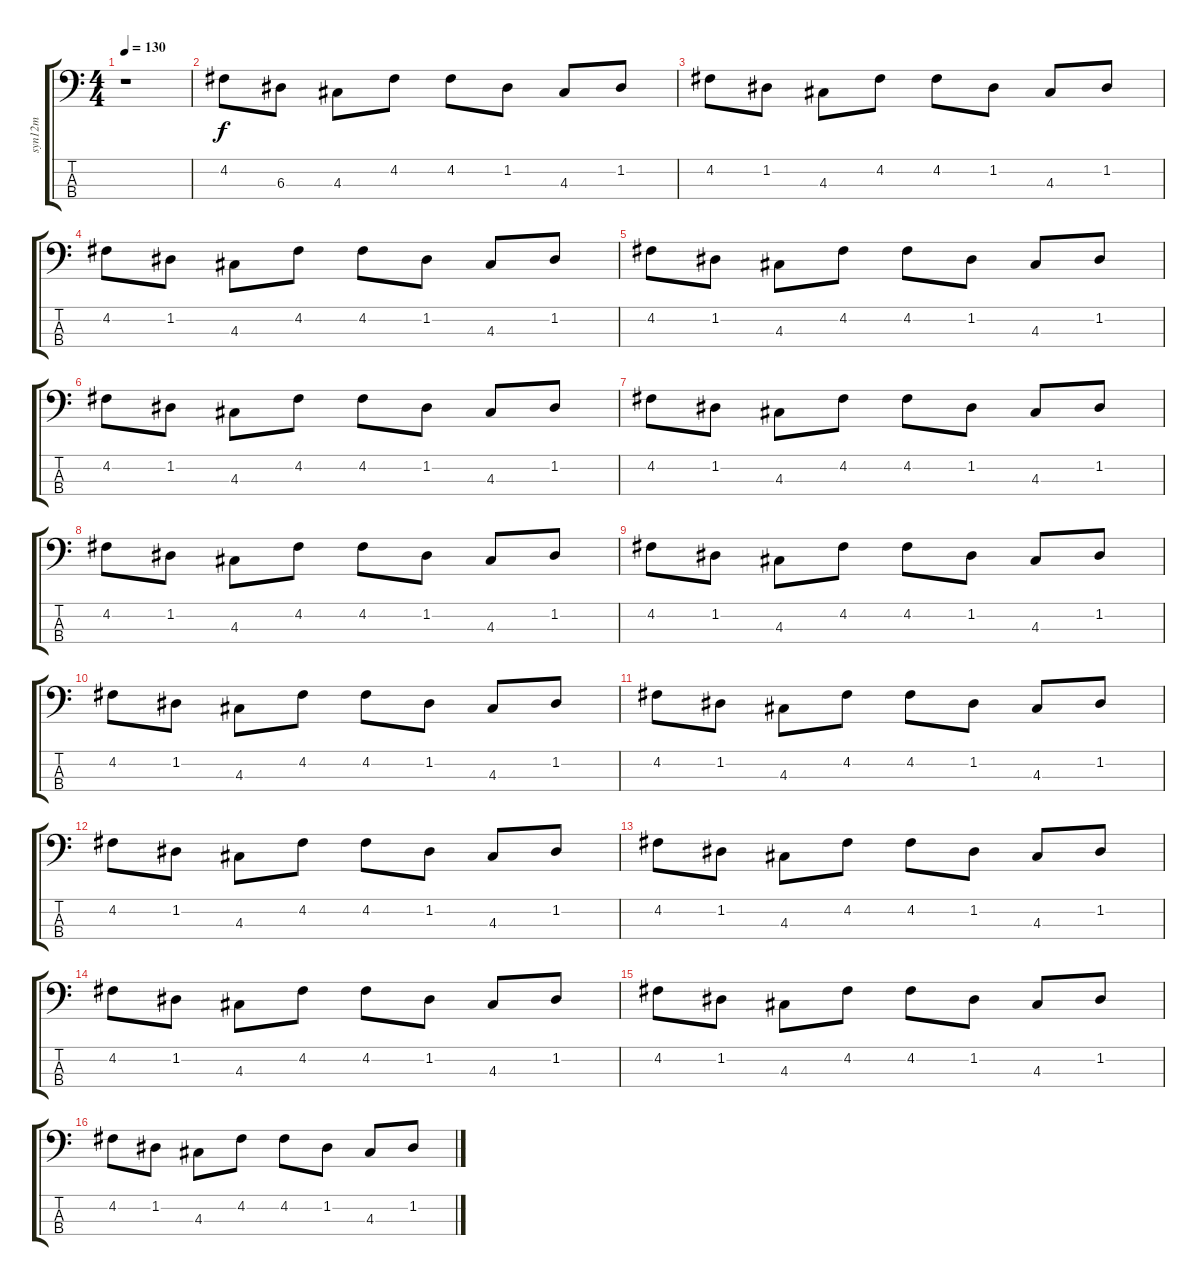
\track ("syn12m              " "syn12m    ") {instrument slapbass1}
\staff {score tabs}
\tuning (G2 D2 A1 E1) {hide}
\ts (4 4)
\tempo 130
\clef f4
\ks c
r.1{dy f instrument slapbass1} |
4.2.8 6.3.8 4.3.8 4.2.8 4.2.8 1.2.8 4.3.8 1.2.8 |
4.2.8 1.2.8 4.3.8 4.2.8 4.2.8 1.2.8 4.3.8 1.2.8 |
4.2.8 1.2.8 4.3.8 4.2.8 4.2.8 1.2.8 4.3.8 1.2.8 |
4.2.8 1.2.8 4.3.8 4.2.8 4.2.8 1.2.8 4.3.8 1.2.8 |
4.2.8 1.2.8 4.3.8 4.2.8 4.2.8 1.2.8 4.3.8 1.2.8 |
4.2.8 1.2.8 4.3.8 4.2.8 4.2.8 1.2.8 4.3.8 1.2.8 |
4.2.8 1.2.8 4.3.8 4.2.8 4.2.8 1.2.8 4.3.8 1.2.8 |
4.2.8 1.2.8 4.3.8 4.2.8 4.2.8 1.2.8 4.3.8 1.2.8 |
4.2.8 1.2.8 4.3.8 4.2.8 4.2.8 1.2.8 4.3.8 1.2.8 |
4.2.8 1.2.8 4.3.8 4.2.8 4.2.8 1.2.8 4.3.8 1.2.8 |
4.2.8 1.2.8 4.3.8 4.2.8 4.2.8 1.2.8 4.3.8 1.2.8 |
4.2.8 1.2.8 4.3.8 4.2.8 4.2.8 1.2.8 4.3.8 1.2.8 |
4.2.8 1.2.8 4.3.8 4.2.8 4.2.8 1.2.8 4.3.8 1.2.8 |
4.2.8 1.2.8 4.3.8 4.2.8 4.2.8 1.2.8 4.3.8 1.2.8 |
4.2.8 1.2.8 4.3.8 4.2.8 4.2.8 1.2.8 4.3.8 1.2.8
